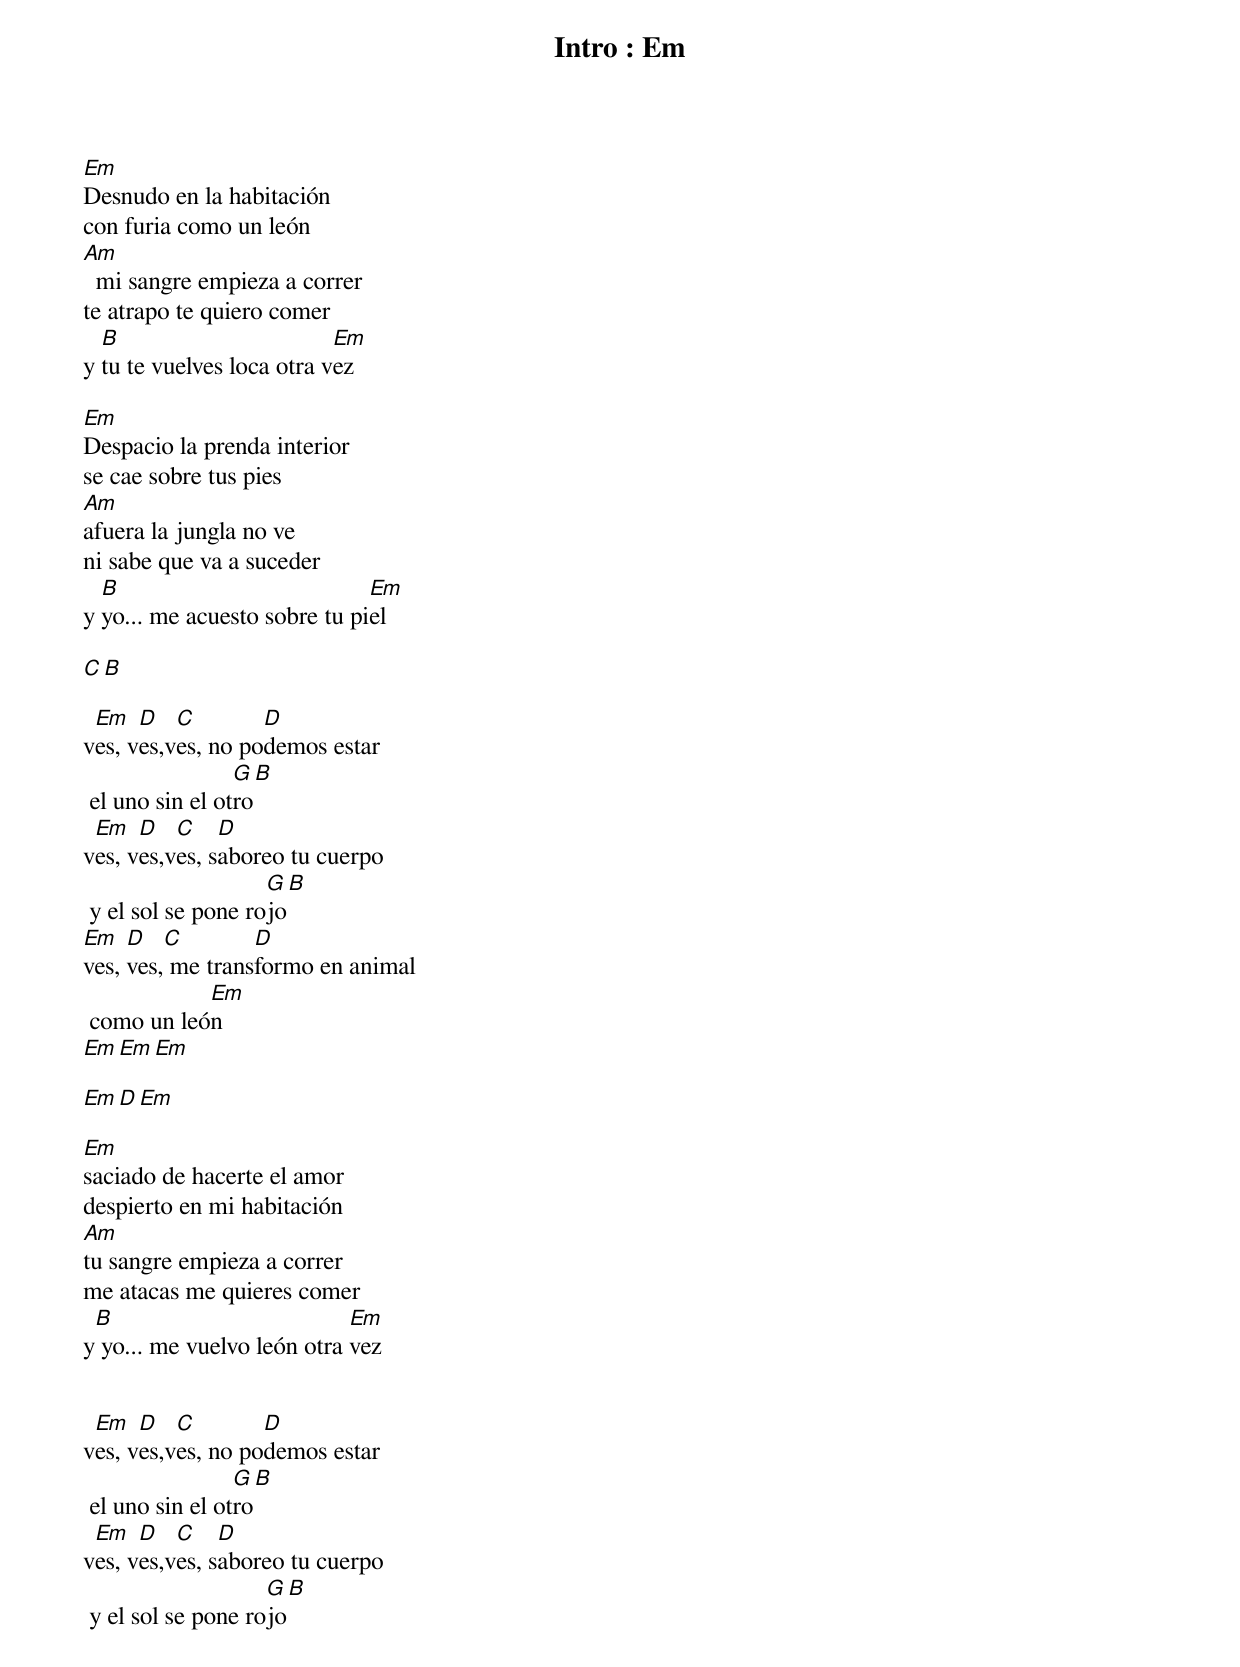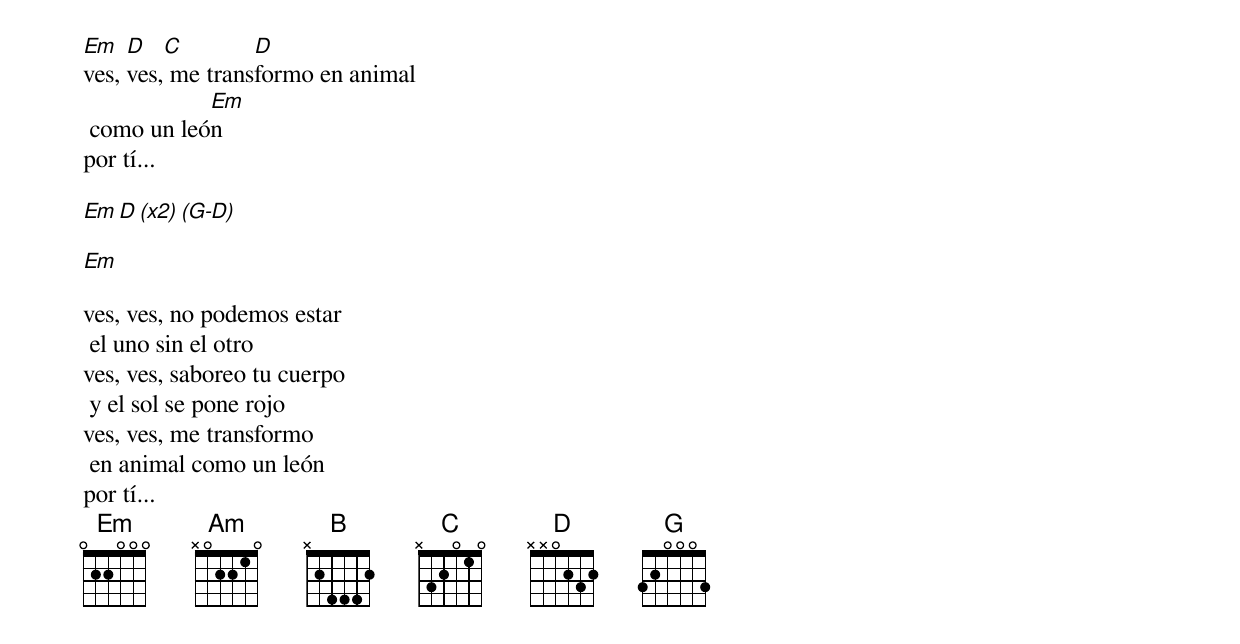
Intro : Em

Em
Desnudo en la habitación
con furia como un león
Am
  mi sangre empieza a correr
te atrapo te quiero comer
  B                        Em
y tu te vuelves loca otra vez

Em
Despacio la prenda interior
se cae sobre tus pies
Am
afuera la jungla no ve
ni sabe que va a suceder
  B                           Em
y yo... me acuesto sobre tu piel

C B

 Em   D   C        D
ves, ves,ves, no podemos estar
                 G  B
 el uno sin el otro
 Em   D   C    D
ves, ves,ves, saboreo tu cuerpo
                    G  B
 y el sol se pone rojo
Em   D   C        D
ves, ves, me transformo en animal
            Em
 como un león
  Em Em Em

  Em D Em

Em
saciado de hacerte el amor
despierto en mi habitación
Am
tu sangre empieza a correr
me atacas me quieres comer
 B                          Em
y yo... me vuelvo león otra vez


 Em   D   C        D
ves, ves,ves, no podemos estar
                 G  B
 el uno sin el otro
 Em   D   C    D
ves, ves,ves, saboreo tu cuerpo
                    G  B
 y el sol se pone rojo
Em   D   C        D
ves, ves, me transformo en animal
            Em
 como un león
por tí...

Em D (x2) (G-D)

Em

ves, ves, no podemos estar
 el uno sin el otro
ves, ves, saboreo tu cuerpo
 y el sol se pone rojo
ves, ves, me transformo
 en animal como un león
por tí...
